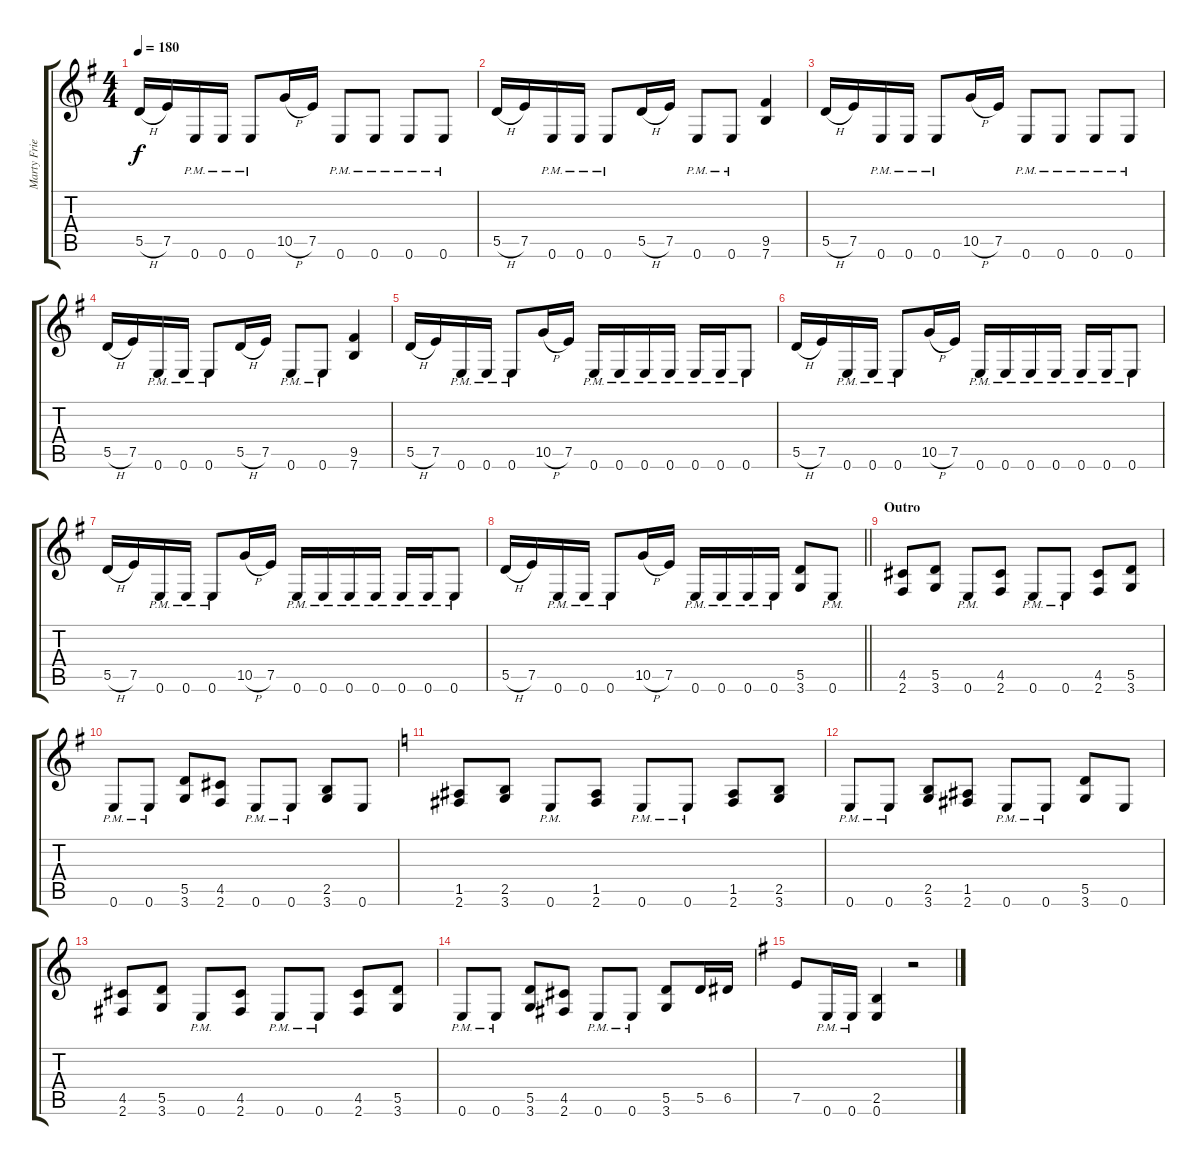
\track ("Marty Friedman" "Marty Frie") {instrument distortionguitar}
\staff {score tabs}
\tuning (E4 B3 G3 D3 A2 E2) {hide}
\ts (4 4)
\tempo 180
\clef g2
\ks g
5.5{h}.16{dy f} 7.5.16 0.6{pm}.16 0.6{pm}.16 0.6{pm}.8 10.5{h}.16 7.5.16 0.6{pm}.8 0.6{pm}.8 0.6{pm}.8 0.6{pm}.8 |
5.5{h}.16 7.5.16 0.6{pm}.16 0.6{pm}.16 0.6{pm}.8 5.5{h}.16 7.5.16 0.6{pm}.8 0.6{pm}.8 (9.5 7.6).4 |
5.5{h}.16 7.5.16 0.6{pm}.16 0.6{pm}.16 0.6{pm}.8 10.5{h}.16 7.5.16 0.6{pm}.8 0.6{pm}.8 0.6{pm}.8 0.6{pm}.8 |
5.5{h}.16 7.5.16 0.6{pm}.16 0.6{pm}.16 0.6{pm}.8 5.5{h}.16 7.5.16 0.6{pm}.8 0.6{pm}.8 (9.5 7.6).4 |
5.5{h}.16 7.5.16 0.6{pm}.16 0.6{pm}.16 0.6{pm}.8 10.5{h}.16 7.5.16 0.6{pm}.16 0.6{pm}.16 0.6{pm}.16 0.6{pm}.16 0.6{pm}.16 0.6{pm}.16 0.6{pm}.8 |
5.5{h}.16 7.5.16 0.6{pm}.16 0.6{pm}.16 0.6{pm}.8 10.5{h}.16 7.5.16 0.6{pm}.16 0.6{pm}.16 0.6{pm}.16 0.6{pm}.16 0.6{pm}.16 0.6{pm}.16 0.6{pm}.8 |
5.5{h}.16 7.5.16 0.6{pm}.16 0.6{pm}.16 0.6{pm}.8 10.5{h}.16 7.5.16 0.6{pm}.16 0.6{pm}.16 0.6{pm}.16 0.6{pm}.16 0.6{pm}.16 0.6{pm}.16 0.6{pm}.8 |
\barLineRight lightlight
5.5{h}.16 7.5.16 0.6{pm}.16 0.6{pm}.16 0.6{pm}.8 10.5{h}.16 7.5.16 0.6{pm}.16 0.6{pm}.16 0.6{pm}.16 0.6{pm}.16 (5.5 3.6).8 0.6{pm}.8 |
\section ("" "Outro")
(4.5 2.6).8 (5.5 3.6).8 0.6{pm}.8 (4.5 2.6).8 0.6{pm}.8 0.6{pm}.8 (4.5 2.6).8 (5.5 3.6).8 |
0.6{pm}.8 0.6{pm}.8 (5.5 3.6).8 (4.5 2.6).8 0.6{pm}.8 0.6{pm}.8 (2.5 3.6).8 0.6.8 |
\ks c
(1.5 2.6).8 (2.5 3.6).8 0.6{pm}.8 (1.5 2.6).8 0.6{pm}.8 0.6{pm}.8 (1.5 2.6).8 (2.5 3.6).8 |
0.6{pm}.8 0.6{pm}.8 (2.5 3.6).8 (1.5 2.6).8 0.6{pm}.8 0.6{pm}.8 (5.5 3.6).8 0.6.8 |
(4.5 2.6).8 (5.5 3.6).8 0.6{pm}.8 (4.5 2.6).8 0.6{pm}.8 0.6{pm}.8 (4.5 2.6).8 (5.5 3.6).8 |
0.6{pm}.8 0.6{pm}.8 (5.5 3.6).8 (4.5 2.6).8 0.6{pm}.8 0.6{pm}.8 (5.5 3.6).8 5.5.16 6.5.16 |
\ks g
7.5.8 0.6{pm}.16 0.6{pm}.16 (2.5 0.6).4 r.2
